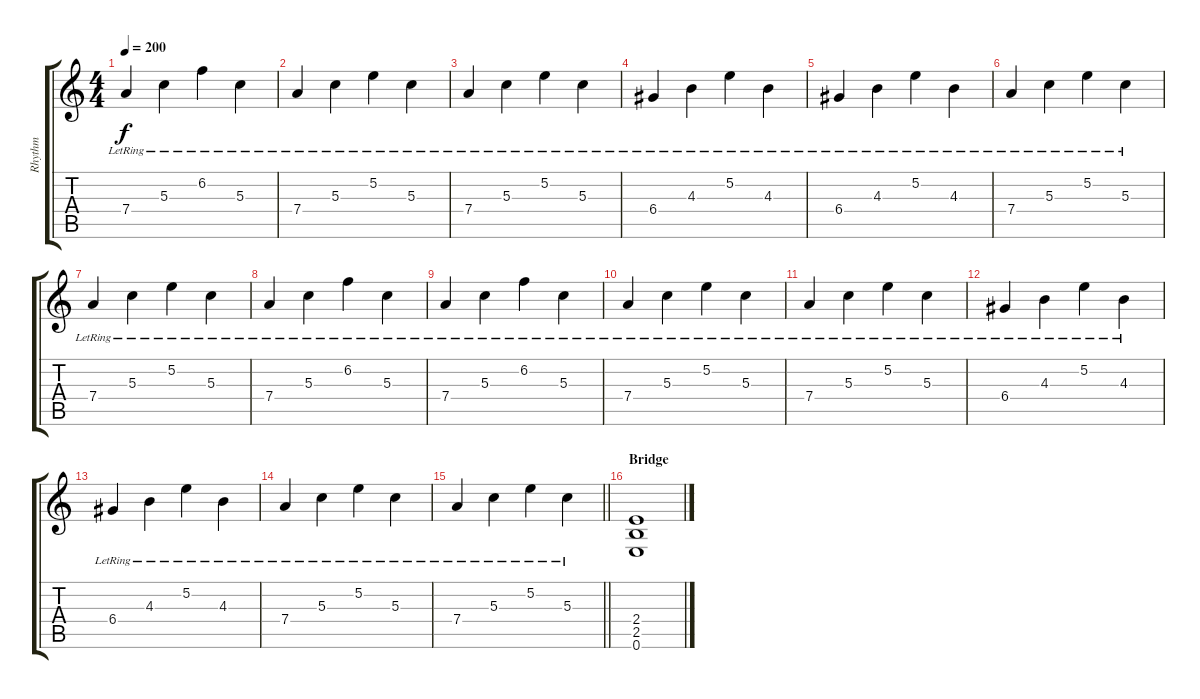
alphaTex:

\track ("Rhythm" "Rhythm") {instrument acousticguitarsteel}
\staff {score tabs}
\tuning (E4 B3 G3 D3 A2 E2) {hide}
\ts (4 4)
\tempo 200
\clef g2
\ks c
7.4{lr}.4{dy f} 5.3{lr}.4 6.2{lr}.4 5.3{lr}.4 |
7.4{lr}.4 5.3{lr}.4 5.2{lr}.4 5.3{lr}.4 |
7.4{lr}.4 5.3{lr}.4 5.2{lr}.4 5.3{lr}.4 |
6.4{lr}.4 4.3{lr}.4 5.2{lr}.4 4.3{lr}.4 |
6.4{lr}.4 4.3{lr}.4 5.2{lr}.4 4.3{lr}.4 |
7.4{lr}.4 5.3{lr}.4 5.2{lr}.4 5.3{lr}.4 |
7.4{lr}.4 5.3{lr}.4 5.2{lr}.4 5.3{lr}.4 |
7.4{lr}.4 5.3{lr}.4 6.2{lr}.4 5.3{lr}.4 |
7.4{lr}.4 5.3{lr}.4 6.2{lr}.4 5.3{lr}.4 |
7.4{lr}.4 5.3{lr}.4 5.2{lr}.4 5.3{lr}.4 |
7.4{lr}.4 5.3{lr}.4 5.2{lr}.4 5.3{lr}.4 |
6.4{lr}.4 4.3{lr}.4 5.2{lr}.4 4.3{lr}.4 |
6.4{lr}.4 4.3{lr}.4 5.2{lr}.4 4.3{lr}.4 |
7.4{lr}.4 5.3{lr}.4 5.2{lr}.4 5.3{lr}.4 |
\barLineRight lightlight
7.4{lr}.4 5.3{lr}.4 5.2{lr}.4 5.3{lr}.4 |
\section ("" "Bridge")
(2.4 2.5 0.6).1{instrument overdrivenguitar}
